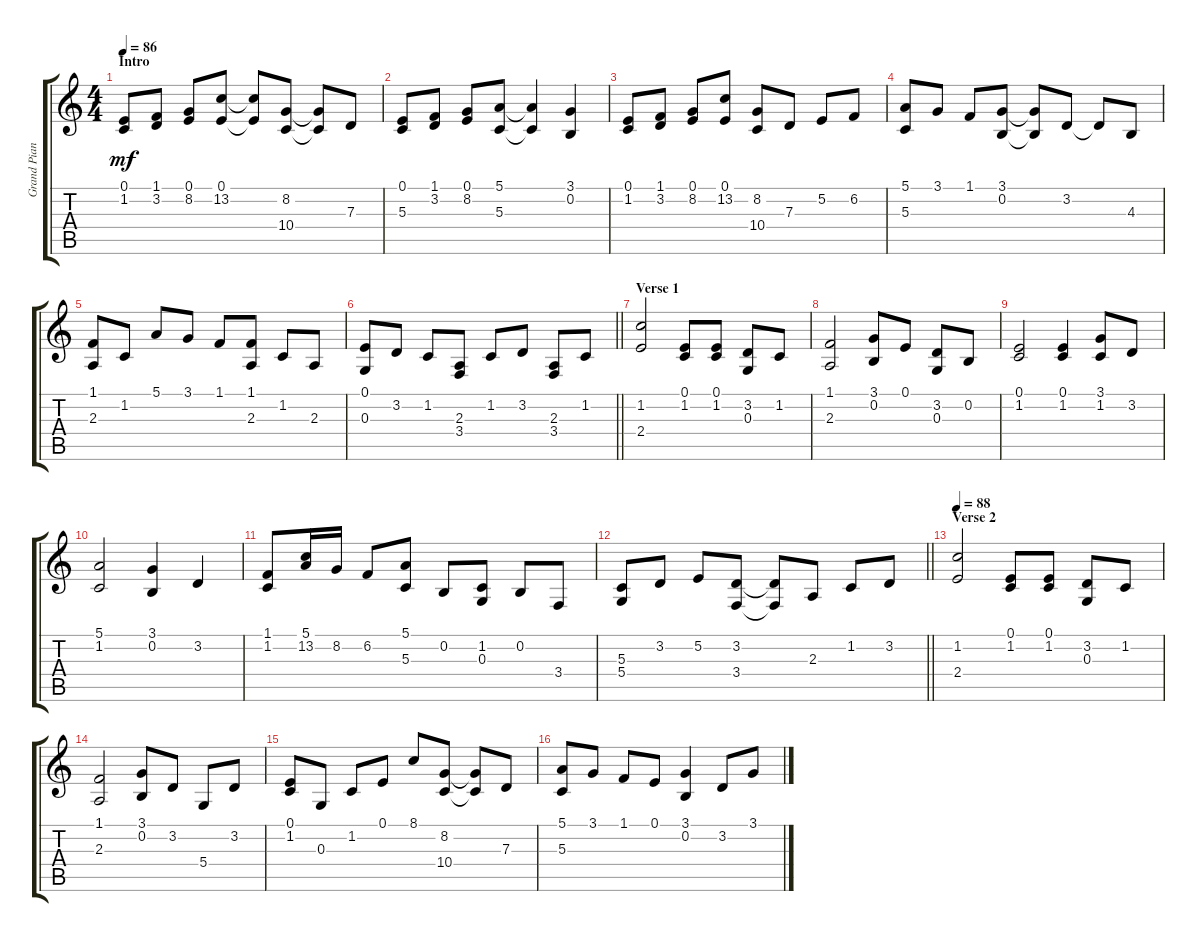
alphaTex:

\track ("Grand Piano (Staff 1)" "Grand Pian") {instrument acousticgrandpiano}
\staff {score tabs}
\tuning (E4 B3 G3 D3 A2 E2) {hide}
\ts (4 4)
\section ("" "Intro")
\tempo 86
\clef g2
\ks c
(0.1 1.2).8{dy mf instrument acousticgrandpiano} (1.1 3.2).8 (0.1 8.2).8 (0.1 13.2).8 (0.1{t} 13.2{t}).8 (8.2 10.4).8 (8.2{t} 10.4{t}).8 7.3.8 |
(0.1 5.3).8 (1.1 3.2).8 (0.1 8.2).8 (5.1 5.3).8 (5.1{t} 5.3{t}).4 (3.1 0.2).4 |
(0.1 1.2).8 (1.1 3.2).8 (0.1 8.2).8 (0.1 13.2).8 (8.2 10.4).8 7.3.8 5.2.8 6.2.8 |
(5.1 5.3).8 3.1.8 1.1.8 (3.1 0.2).8 (3.1{t} 0.2{t}).8 3.2.8 3.2{t}.8 4.3.8 |
(1.1 2.3).8 1.2.8 5.1.8 3.1.8 1.1.8 (1.1 2.3).8 1.2.8 2.3.8 |
\barLineRight lightlight
(0.1 0.3).8 3.2.8 1.2.8 (2.3 3.4).8 1.2.8 3.2.8 (2.3 3.4).8 1.2.8 |
\section ("" "Verse 1")
(1.2 2.4).2{ot 8vb} (0.1 1.2).8 (0.1 1.2).8 (3.2 0.3).8 1.2.8 |
(1.1 2.3).2 (3.1 0.2).8 0.1.8 (3.2 0.3).8 0.2.8 |
(0.1 1.2).2 (0.1 1.2).4 (3.1 1.2).8 3.2.8 |
(5.1 1.2).2 (3.1 0.2).4 3.2.4 |
(1.1 1.2).8 (5.1 13.2).16 8.2.16 6.2.8 (5.1 5.3).8 0.2.8 (1.2 0.3).8 0.2.8 3.4.8 |
\barLineRight lightlight
(5.3 5.4).8 3.2.8 5.2.8 (3.2 3.4).8 (3.2{t} 3.4{t}).8 2.3.8 1.2.8 3.2.8 |
\section ("" "Verse 2")
\tempo 88
(1.2 2.4).2{ot 8vb} (0.1 1.2).8 (0.1 1.2).8 (3.2 0.3).8 1.2.8 |
(1.1 2.3).2 (3.1 0.2).8 3.2.8 5.4.8 3.2.8 |
(0.1 1.2).8 0.3.8 1.2.8 0.1.8 8.1.8 (8.2 10.4).8 (8.2{t} 10.4{t}).8 7.3.8 |
(5.1 5.3).8 3.1.8 1.1.8 0.1.8 (3.1 0.2).4 3.2.8 3.1.8
